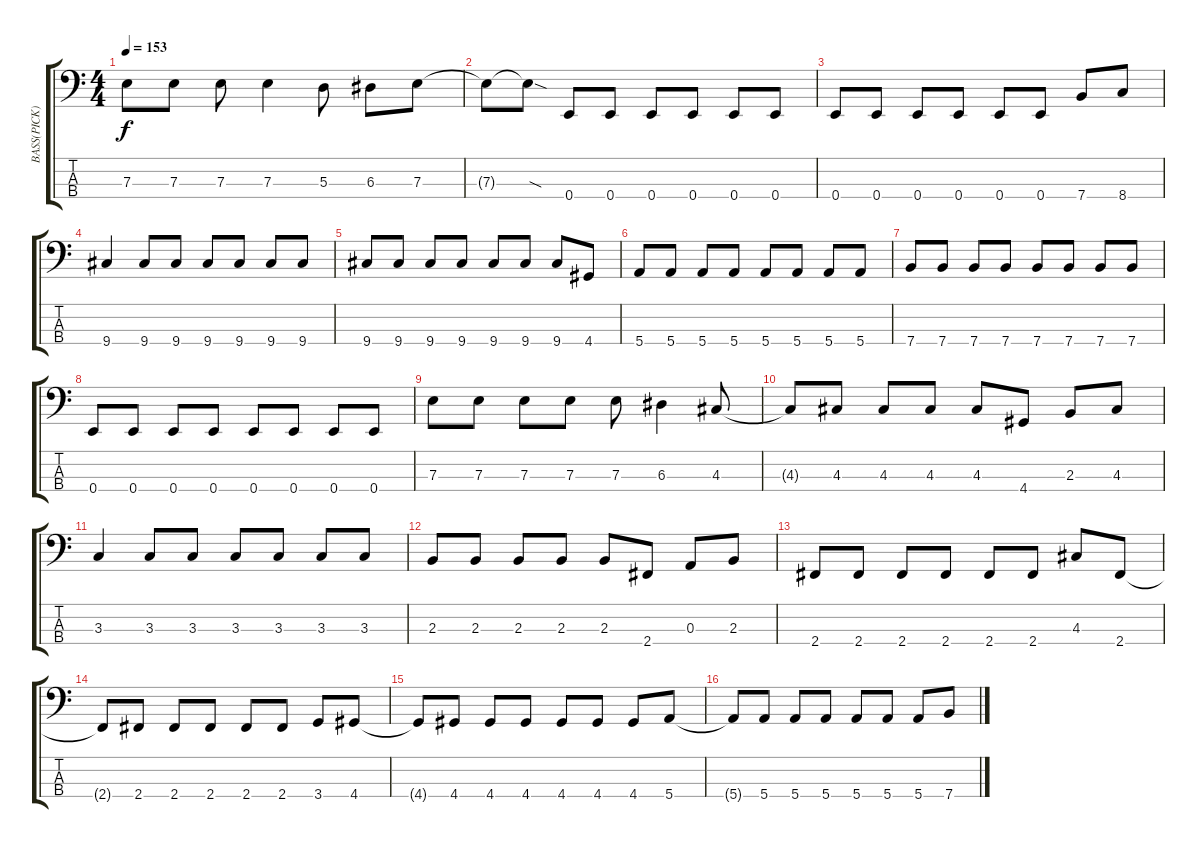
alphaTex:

\track ("BASS(PICK)" "BASS(PICK)") {instrument electricbasspick}
\staff {score tabs}
\tuning (G2 D2 A1 E1) {hide}
\ts (4 4)
\tempo 153
\clef f4
\ks c
7.3.8{dy f} 7.3.8 7.3.8 7.3.4 5.3.8 6.3.8 7.3.8 |
7.3{t}.8 7.3{sod t}.8 0.4.8 0.4.8 0.4.8 0.4.8 0.4.8 0.4.8 |
0.4.8 0.4.8 0.4.8 0.4.8 0.4.8 0.4.8 7.4.8 8.4.8 |
9.4.4 9.4.8 9.4.8 9.4.8 9.4.8 9.4.8 9.4.8 |
9.4.8 9.4.8 9.4.8 9.4.8 9.4.8 9.4.8 9.4.8 4.4.8 |
5.4.8 5.4.8 5.4.8 5.4.8 5.4.8 5.4.8 5.4.8 5.4.8 |
7.4.8 7.4.8 7.4.8 7.4.8 7.4.8 7.4.8 7.4.8 7.4.8 |
0.4.8 0.4.8 0.4.8 0.4.8 0.4.8 0.4.8 0.4.8 0.4.8 |
7.3.8 7.3.8 7.3.8 7.3.8 7.3.8 6.3.4 4.3.8 |
4.3{t}.8 4.3.8 4.3.8 4.3.8 4.3.8 4.4.8 2.3.8 4.3.8 |
3.3.4 3.3.8 3.3.8 3.3.8 3.3.8 3.3.8 3.3.8 |
2.3.8 2.3.8 2.3.8 2.3.8 2.3.8 2.4.8 0.3.8 2.3.8 |
2.4.8 2.4.8 2.4.8 2.4.8 2.4.8 2.4.8 4.3.8 2.4.8 |
2.4{t}.8 2.4.8 2.4.8 2.4.8 2.4.8 2.4.8 3.4.8 4.4.8 |
4.4{t}.8 4.4.8 4.4.8 4.4.8 4.4.8 4.4.8 4.4.8 5.4.8 |
5.4{t}.8 5.4.8 5.4.8 5.4.8 5.4.8 5.4.8 5.4.8 7.4.8
